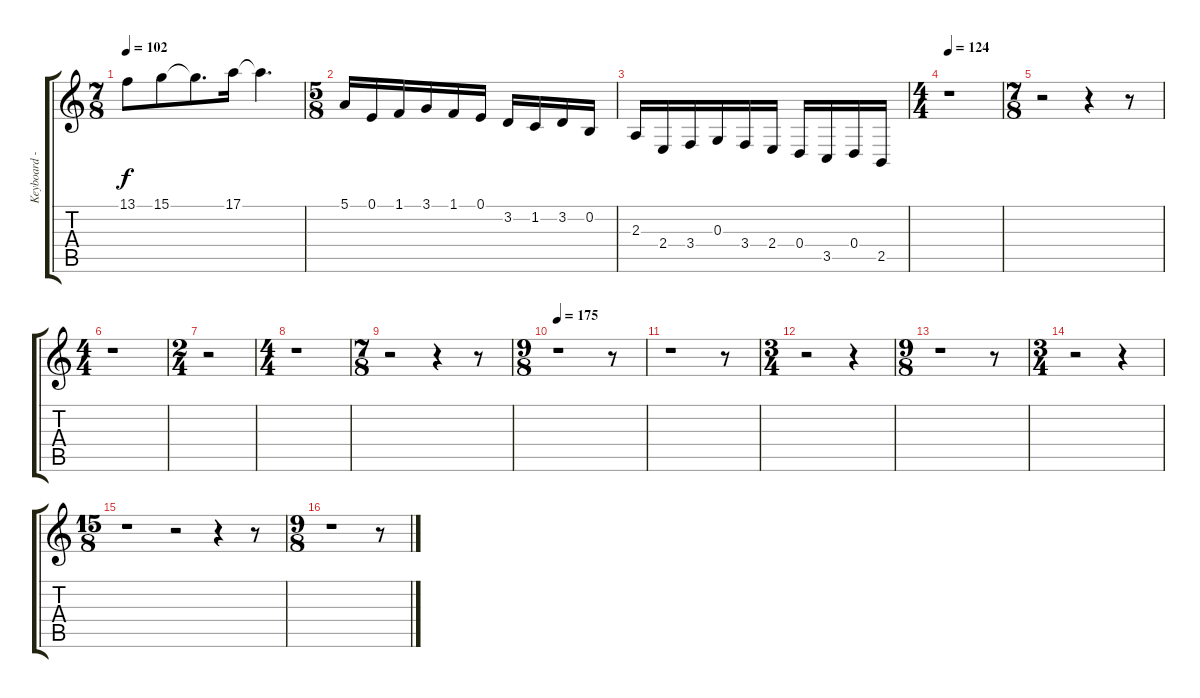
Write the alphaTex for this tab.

\track ("Keyboard - Jordan Rudess" "Keyboard -") {instrument acousticgrandpiano}
\staff {score tabs}
\tuning (E4 B3 G3 D3 A2 E2) {hide}
\ts (7 8)
\tempo 102
\clef g2
\ks c
13.1{t}.8{dy f} 15.1.8 15.1{t}.8{d} 17.1.16 17.1{t}.4{d} |
\ts (5 8)
5.1.16 0.1.16 1.1.16 3.1.16 1.1.16 0.1.16 3.2.16 1.2.16 3.2.16 0.2.16 |
2.3.16 2.4.16 3.4.16 0.3.16 3.4.16 2.4.16 0.4.16 3.5.16 0.4.16 2.5.16 |
\ts (4 4)
\tempo 124
r.1 |
\ts (7 8)
r.2 r.4 r.8 |
\ts (4 4)
r.1 |
\ts (2 4)
r.2 |
\ts (4 4)
r.1 |
\ts (7 8)
r.2 r.4 r.8 |
\ts (9 8)
\tempo 175
r.1 r.8 |
r.1 r.8 |
\ts (3 4)
r.2 r.4 |
\ts (9 8)
r.1 r.8 |
\ts (3 4)
r.2 r.4 |
\ts (15 8)
r.1 r.2 r.4 r.8 |
\ts (9 8)
r.1 r.8
